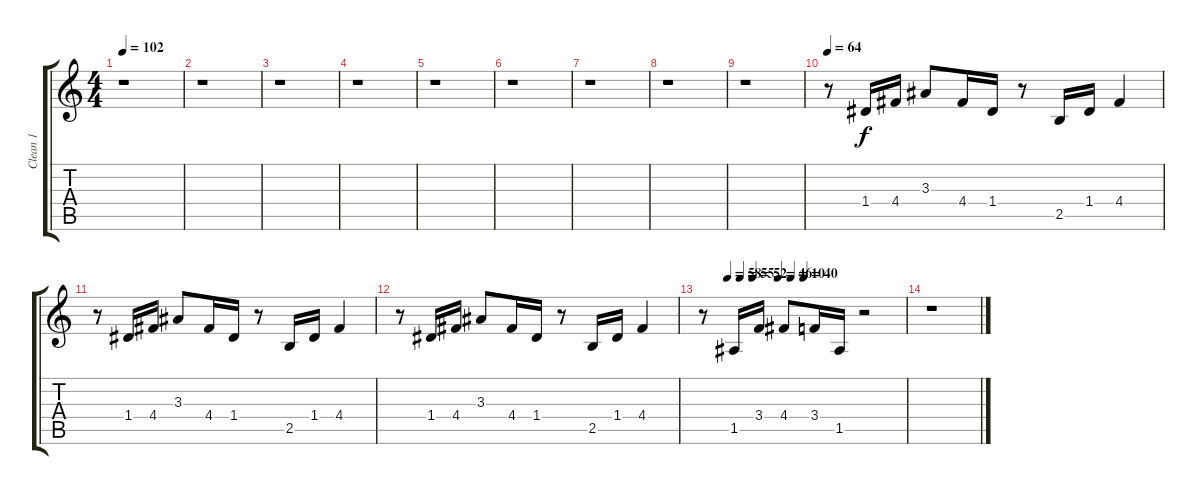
\track ("Clean 1" "Clean 1") {instrument acousticguitarsteel}
\staff {score tabs}
\tuning (E4 B3 G3 D3 A2 E2) {hide}
\ts (4 4)
\tempo 102
\clef g2
\ks c
r.1{dy f} |
r.1 |
r.1 |
r.1 |
r.1 |
r.1 |
r.1 |
r.1 |
r.1 |
\tempo 64
r.8 1.4.16 4.4.16 3.3.8 4.4.16 1.4.16 r.8 2.5.16 1.4.16 4.4.4 |
r.8 1.4.16 4.4.16 3.3.8 4.4.16 1.4.16 r.8 2.5.16 1.4.16 4.4.4 |
r.8 1.4.16 4.4.16 3.3.8 4.4.16 1.4.16 r.8 2.5.16 1.4.16 4.4.4 |
\tempo (58 0.125)
\tempo (55 0.1875)
\tempo (52 0.25)
\tempo (46 0.375)
\tempo (10 0.4375)
\tempo (40 0.5)
r.8 1.5.16 3.4.16 4.4.8 3.4.16 1.5.16 r.2 |
r.1
